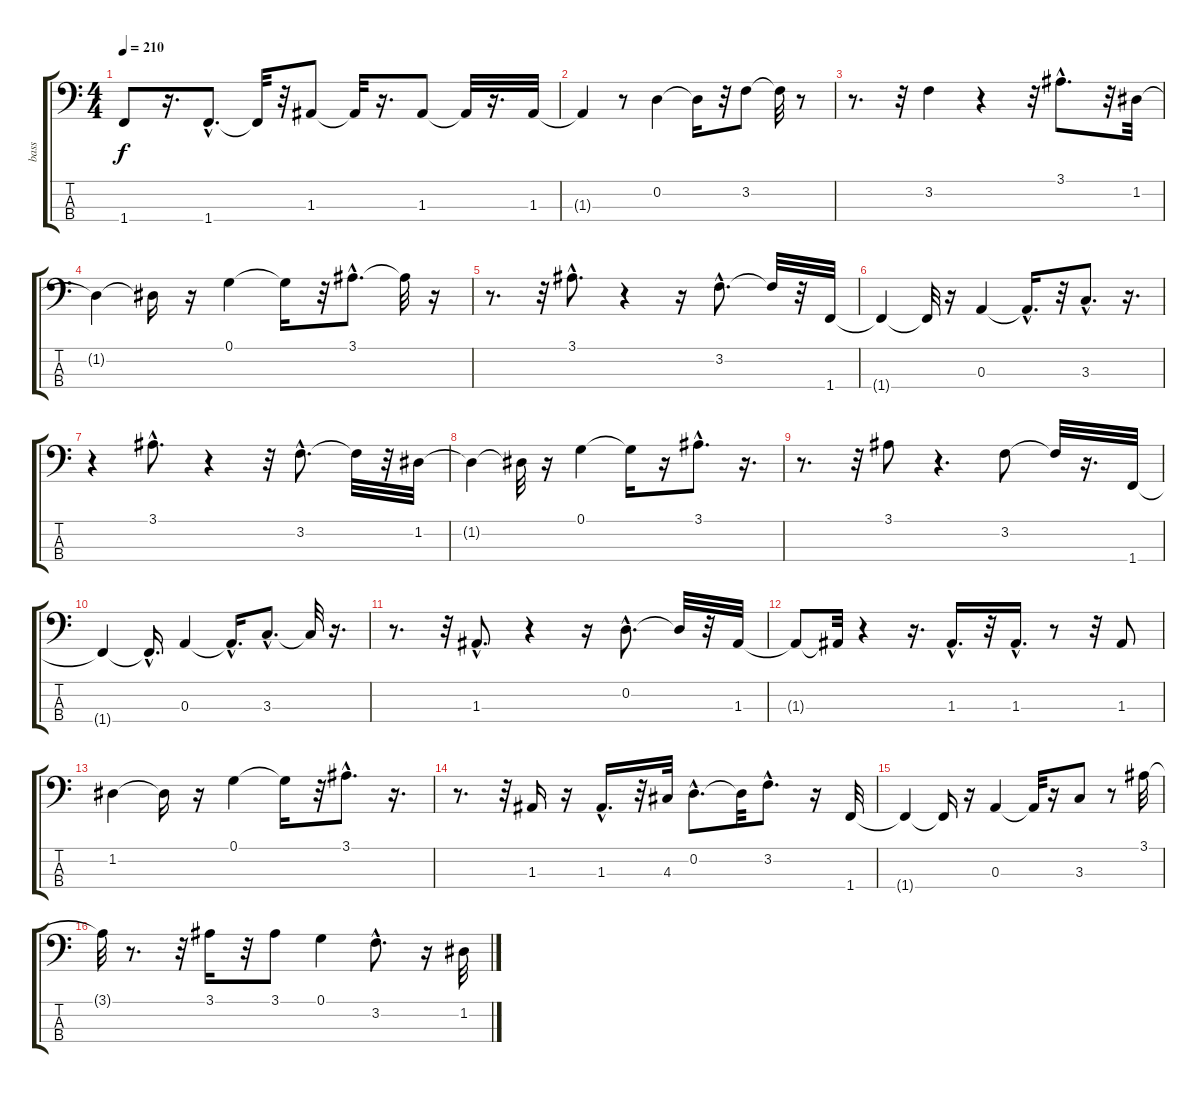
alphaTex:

\track ("bass                " "bass      ") {instrument electricbasspick}
\staff {score tabs}
\tuning (G2 D2 A1 E1) {hide}
\ts (4 4)
\tempo 210
\clef f4
\ks c
1.4{t}.8{dy f} r.16{d} 1.4{hac}.8{d} 1.4{t}.32 r.32 1.3.8 1.3{t}.32 r.16{d} 1.3.8 1.3{t}.32 r.16{d} 1.3.32 |
1.3{t}.4 r.8 0.2.4 0.2{t}.16 r.32 3.2.8 3.2{t}.32 r.8 |
r.8{d} r.32 3.2.4 r.4 r.32 3.1{hac}.8{d} r.32 1.2.32 |
1.2{t}.4 1.2{t}.16 r.16 0.1.4 0.1{t}.16 r.32 3.1{hac}.8{d} 3.1{t}.32 r.16 |
r.8{d} r.32 3.1{hac}.8{d} r.4 r.16 3.2{hac}.8{d} 3.2{t}.32 r.32 1.4.32 |
1.4{t}.4 1.4{t}.32 r.16 0.3.4 0.3{hac t}.16{d} r.32 3.3{hac}.8{d} r.16{d} |
r.4 3.1{hac}.8{d} r.4 r.32 3.2{hac}.8{d} 3.2{t}.32 r.32 1.2.32 |
1.2{t}.4 1.2{t}.32 r.16 0.1.4 0.1{t}.16 r.16 3.1{hac}.8{d} r.16{d} |
r.8{d} r.32 3.1.8 r.4{d} 3.2.8 3.2{t}.32 r.16{d} 1.4.32 |
1.4{t}.4 1.4{hac t}.16{d} 0.3.4 0.3{hac t}.16{d} 3.3{hac}.8{d} 3.3{t}.32 r.16{d} |
r.8{d} r.32 1.3{hac}.8{d} r.4 r.16 0.2{hac}.8{d} 0.2{t}.32 r.32 1.3.32 |
1.3{t}.8 1.3{t}.32 r.4 r.16{d} 1.3{hac}.16{d} r.32 1.3{hac}.16{d} r.8 r.32 1.3.8 |
1.2.4 1.2{t}.16 r.16 0.1.4 0.1{t}.16 r.32 3.1{hac}.8{d} r.16{d} |
r.8{d} r.32 1.3.16 r.16 1.3{hac}.16{d} r.32 4.3.32 0.2{hac}.8{d} 0.2{t}.32 3.2{hac}.8{d} r.16 1.4.32 |
1.4{t}.4 1.4{t}.16 r.16 0.3.4 0.3{t}.32 r.16 3.3.8 r.8 3.1.32 |
3.1{t}.32 r.8{d} r.32 3.1.16 r.32 3.1.8 0.1.4 3.2{hac}.8{d} r.16 1.2.32
